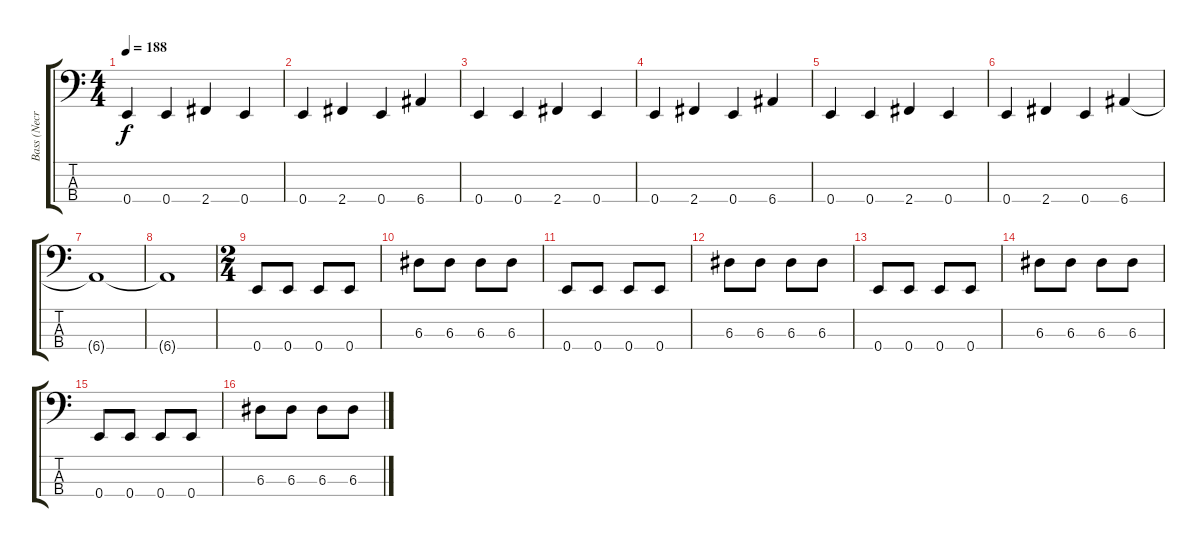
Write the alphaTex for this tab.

\track ("Bass (Necrobutcher)" "Bass (Necr") {instrument electricbassfinger}
\staff {score tabs}
\tuning (G2 D2 A1 E1) {hide}
\ts (4 4)
\tempo 188
\clef f4
\ks c
0.4.4{dy f} 0.4.4 2.4.4 0.4.4 |
0.4.4 2.4.4 0.4.4 6.4.4 |
0.4.4 0.4.4 2.4.4 0.4.4 |
0.4.4 2.4.4 0.4.4 6.4.4 |
0.4.4 0.4.4 2.4.4 0.4.4 |
0.4.4 2.4.4 0.4.4 6.4.4 |
6.4{t}.1 |
6.4{t}.1 |
\ts (2 4)
0.4.8{volume 11} 0.4.8 0.4.8 0.4.8 |
6.3.8 6.3.8 6.3.8 6.3.8 |
0.4.8 0.4.8 0.4.8 0.4.8 |
6.3.8 6.3.8 6.3.8 6.3.8 |
0.4.8 0.4.8 0.4.8 0.4.8 |
6.3.8 6.3.8 6.3.8 6.3.8 |
0.4.8 0.4.8 0.4.8 0.4.8 |
6.3.8 6.3.8 6.3.8 6.3.8
